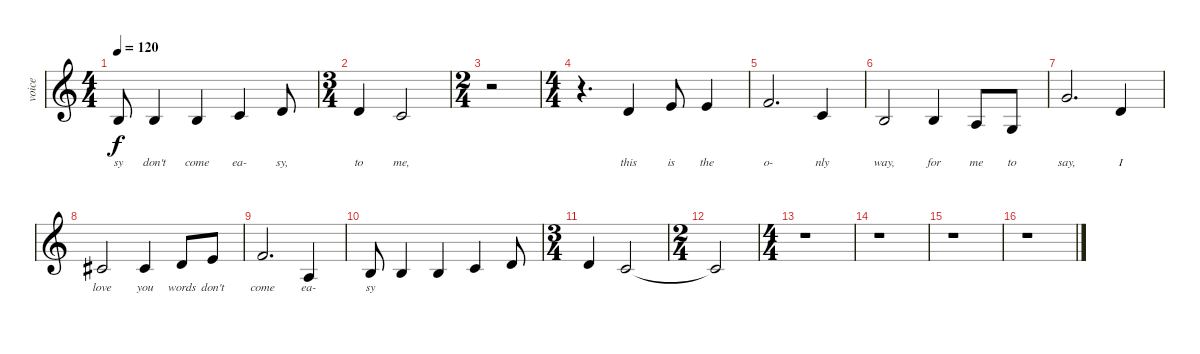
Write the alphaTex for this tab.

\track ("voice" "voice") {instrument electricgrandpiano}
\staff {score}
\tuning (E4 B3 G3 D3 A2 E2) {hide}
\ts (4 4)
\tempo 120
\clef g2
\ks c
0.2.8{lyrics (0 "sy") lyrics (1 "") lyrics (2 "") lyrics (3 "") lyrics (4 "") dy f} 0.2.4{lyrics (0 "don't") lyrics (1 "") lyrics (2 "") lyrics (3 "") lyrics (4 "")} 0.2.4{lyrics (0 "come") lyrics (1 "") lyrics (2 "") lyrics (3 "") lyrics (4 "")} 1.2.4{lyrics (0 "ea-") lyrics (1 "") lyrics (2 "") lyrics (3 "") lyrics (4 "")} 3.2.8{lyrics (0 "sy,") lyrics (1 "") lyrics (2 "") lyrics (3 "") lyrics (4 "")} |
\ts (3 4)
3.2.4{lyrics (0 "to") lyrics (1 "") lyrics (2 "") lyrics (3 "") lyrics (4 "")} 1.2.2{lyrics (0 "me,") lyrics (1 "") lyrics (2 "") lyrics (3 "") lyrics (4 "")} |
\ts (2 4)
r.2 |
\ts (4 4)
r.4{d} 3.2.4{lyrics (0 "this") lyrics (1 "") lyrics (2 "") lyrics (3 "") lyrics (4 "")} 0.1.8{lyrics (0 "is") lyrics (1 "") lyrics (2 "") lyrics (3 "") lyrics (4 "")} 0.1.4{lyrics (0 "the") lyrics (1 "") lyrics (2 "") lyrics (3 "") lyrics (4 "")} |
1.1.2{d lyrics (0 "o-") lyrics (1 "") lyrics (2 "") lyrics (3 "") lyrics (4 "")} 1.2.4{lyrics (0 "nly") lyrics (1 "") lyrics (2 "") lyrics (3 "") lyrics (4 "")} |
0.2.2{lyrics (0 "way,") lyrics (1 "") lyrics (2 "") lyrics (3 "") lyrics (4 "")} 0.2.4{lyrics (0 "for") lyrics (1 "") lyrics (2 "") lyrics (3 "") lyrics (4 "")} 2.3.8{lyrics (0 "me") lyrics (1 "") lyrics (2 "") lyrics (3 "") lyrics (4 "")} 0.3.8{lyrics (0 "to") lyrics (1 "") lyrics (2 "") lyrics (3 "") lyrics (4 "")} |
3.1.2{d lyrics (0 "say,") lyrics (1 "") lyrics (2 "") lyrics (3 "") lyrics (4 "")} 3.2.4{lyrics (0 "I") lyrics (1 "") lyrics (2 "") lyrics (3 "") lyrics (4 "")} |
2.2.2{lyrics (0 "love") lyrics (1 "") lyrics (2 "") lyrics (3 "") lyrics (4 "")} 2.2.4{lyrics (0 "you") lyrics (1 "") lyrics (2 "") lyrics (3 "") lyrics (4 "")} 3.2.8{lyrics (0 "words") lyrics (1 "") lyrics (2 "") lyrics (3 "") lyrics (4 "")} 0.1.8{lyrics (0 "don't") lyrics (1 "") lyrics (2 "") lyrics (3 "") lyrics (4 "")} |
1.1.2{d lyrics (0 "come") lyrics (1 "") lyrics (2 "") lyrics (3 "") lyrics (4 "")} 2.3.4{lyrics (0 "ea-") lyrics (1 "") lyrics (2 "") lyrics (3 "") lyrics (4 "")} |
0.2.8{lyrics (0 "sy") lyrics (1 "") lyrics (2 "") lyrics (3 "") lyrics (4 "")} 0.2.4 0.2.4 1.2.4 3.2.8 |
\ts (3 4)
3.2.4 1.2.2 |
\ts (2 4)
1.2{t}.2 |
\ts (4 4)
r.1 |
r.1 |
r.1 |
r.1
